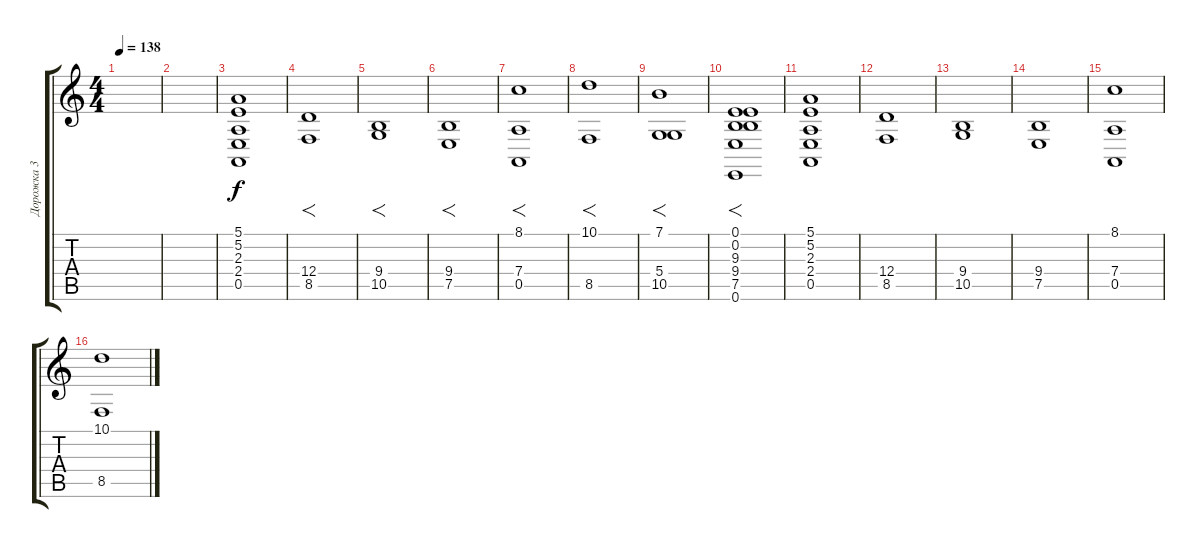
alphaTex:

\track ("Дорожка 3" "Дорожка 3") {instrument choiraahs}
\staff {score tabs}
\tuning (E4 B3 G3 D3 A2 E2) {hide}
\ts (4 4)
\tempo 138
\clef g2
\ks c
|
|
(5.1 5.2 2.3 2.4 0.5).1 |
(12.4 8.5).1{f} |
(9.4 10.5).1{f} |
(9.4 7.5).1{f} |
(8.1 7.4 0.5).1{f} |
(10.1 8.5).1{f} |
(7.1 5.4 10.5).1{f} |
(0.1 0.2 9.3 9.4 7.5 0.6).1{f} |
(5.1 5.2 2.3 2.4 0.5).1 |
(12.4 8.5).1 |
(9.4 10.5).1 |
(9.4 7.5).1 |
(8.1 7.4 0.5).1 |
(10.1 8.5).1
